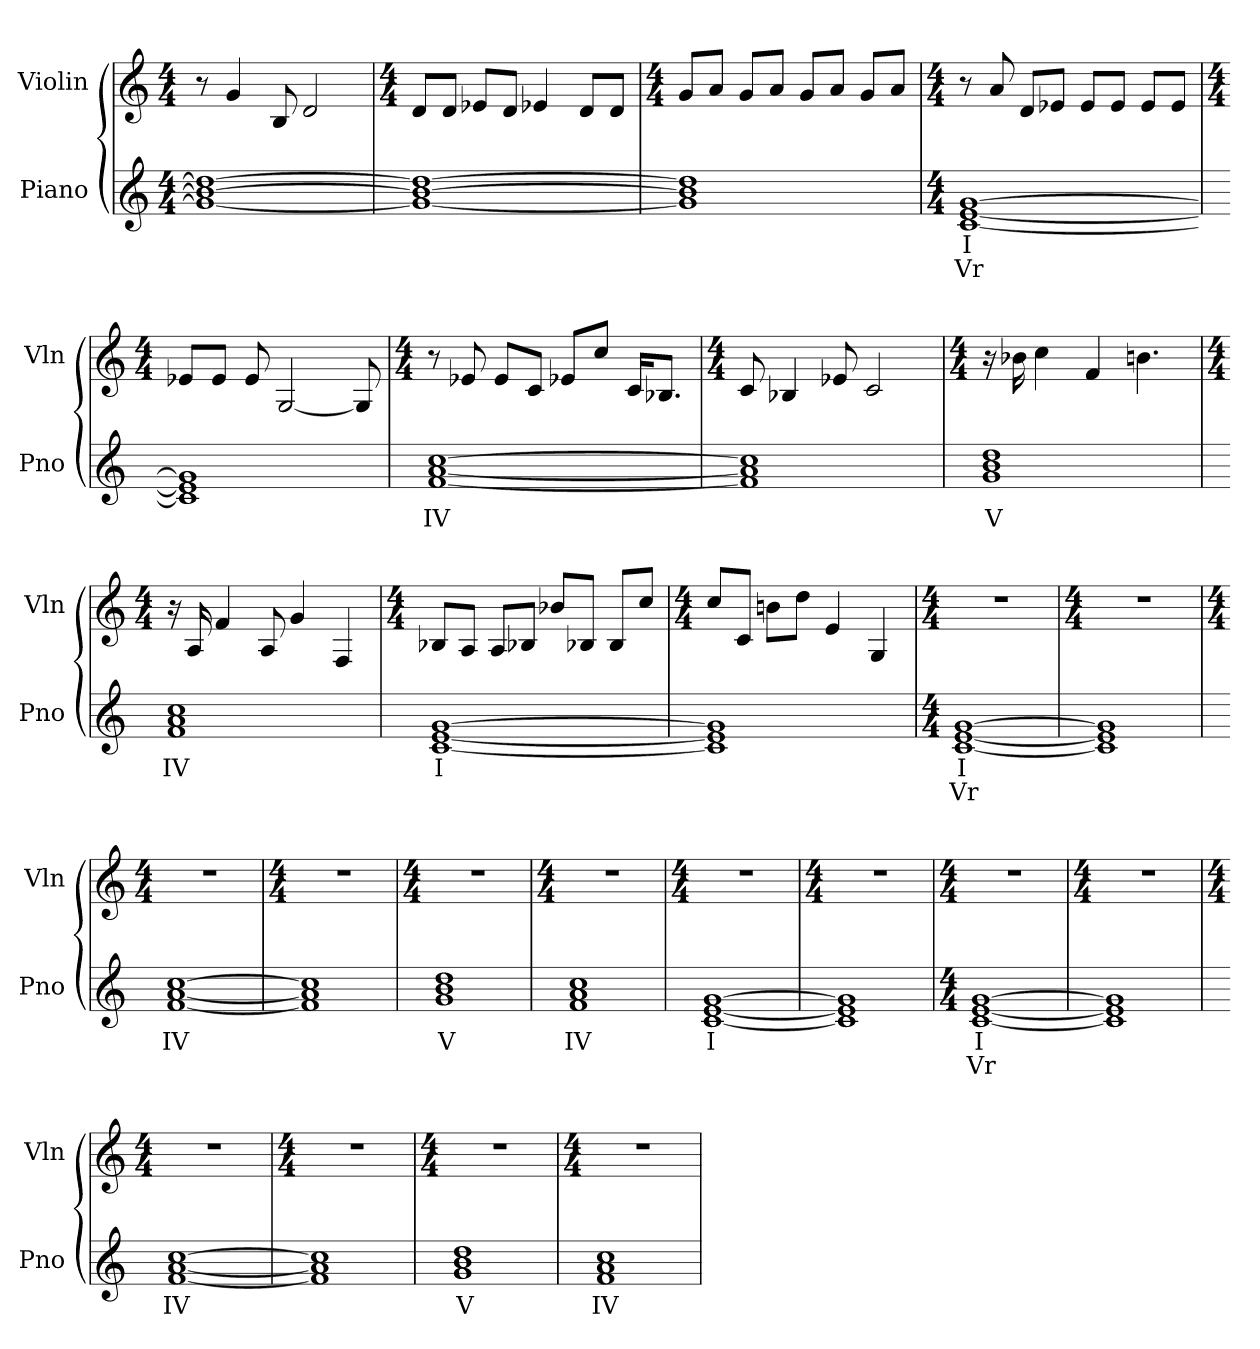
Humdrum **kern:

**kern	**text	**text	**kern
*part2	*part2	*part2	*part1
*staff2	*staff2	*staff2	*staff1
*I"Piano	*	*	*I"Violin
*I'Pno	*	*	*I'Vln
*k[]	*	*	*
*C:	*	*	*
*M4/4	*	*	*M4/4
=	=	=	=
1g_ 1b_ 1dd_	.	.	8r
.	.	.	4g
.	.	.	8B
.	.	.	2d
=	=	=	=
*k[]	*	*	*
*C:	*	*	*
*	*	*	*M4/4
1g_ 1b_ 1dd_	.	.	8dL
.	.	.	8dJ
.	.	.	8e-XL
.	.	.	8dJ
.	.	.	4e-X
.	.	.	8dL
.	.	.	8dJ
=	=	=	=
*k[]	*	*	*
*C:	*	*	*
*	*	*	*M4/4
1g] 1b] 1dd]	.	.	8gL
.	.	.	8aJ
.	.	.	8gL
.	.	.	8aJ
.	.	.	8gL
.	.	.	8aJ
.	.	.	8gL
.	.	.	8aJ
=	=	=	=
*k[]	*	*	*
*C:	*	*	*
*M4/4	*	*	*M4/4
[1c [1e [1g	I	Vr	8r
.	.	.	8a
.	.	.	8dL
.	.	.	8e-XJ
.	.	.	8e-L
.	.	.	8e-J
.	.	.	8e-L
.	.	.	8e-J
=	=	=	=
*k[]	*	*	*
*C:	*	*	*
*	*	*	*M4/4
1c] 1e] 1g]	.	.	8e-XL
.	.	.	8e-J
.	.	.	8e-
.	.	.	[2G
.	.	.	8G]
=	=	=	=
*k[]	*	*	*
*C:	*	*	*
*	*	*	*M4/4
[1f [1a [1cc	IV	.	8r
.	.	.	8e-X
.	.	.	8e-L
.	.	.	8cJ
.	.	.	8e-XL
.	.	.	8ccJ
.	.	.	16cKL
.	.	.	8.B-XJ
=	=	=	=
*k[]	*	*	*
*C:	*	*	*
*	*	*	*M4/4
1f] 1a] 1cc]	.	.	8c
.	.	.	4B-X
.	.	.	8e-X
.	.	.	2c
=	=	=	=
*k[]	*	*	*
*C:	*	*	*
*	*	*	*M4/4
1g 1b 1dd	V	.	16r
.	.	.	16b-X
.	.	.	4cc
.	.	.	4f
.	.	.	4.bn
=	=	=	=
*k[]	*	*	*
*C:	*	*	*
*	*	*	*M4/4
1f 1a 1cc	IV	.	16r
.	.	.	16A
.	.	.	4f
.	.	.	8A
.	.	.	4g
.	.	.	4F
=	=	=	=
*k[]	*	*	*
*C:	*	*	*
*	*	*	*M4/4
[1c [1e [1g	I	.	8B-XL
.	.	.	8AJ
.	.	.	8AL
.	.	.	8B-XJ
.	.	.	8b-XL
.	.	.	8B-XJ
.	.	.	8B-L
.	.	.	8ccJ
=	=	=	=
*k[]	*	*	*
*C:	*	*	*
*	*	*	*M4/4
1c] 1e] 1g]	.	.	8ccL
.	.	.	8cJ
.	.	.	8bnL
.	.	.	8ddJ
.	.	.	4e
.	.	.	4G
=	=	=	=
*k[]	*	*	*
*C:	*	*	*
*M4/4	*	*	*M4/4
[1c [1e [1g	I	Vr	1r
=	=	=	=
*k[]	*	*	*
*C:	*	*	*
*	*	*	*M4/4
1c] 1e] 1g]	.	.	1r
=	=	=	=
*k[]	*	*	*
*C:	*	*	*
*	*	*	*M4/4
[1f [1a [1cc	IV	.	1r
=	=	=	=
*k[]	*	*	*
*C:	*	*	*
*	*	*	*M4/4
1f] 1a] 1cc]	.	.	1r
=	=	=	=
*k[]	*	*	*
*C:	*	*	*
*	*	*	*M4/4
1g 1b 1dd	V	.	1r
=	=	=	=
*k[]	*	*	*
*C:	*	*	*
*	*	*	*M4/4
1f 1a 1cc	IV	.	1r
=	=	=	=
*k[]	*	*	*
*C:	*	*	*
*	*	*	*M4/4
[1c [1e [1g	I	.	1r
=	=	=	=
*k[]	*	*	*
*C:	*	*	*
*	*	*	*M4/4
1c] 1e] 1g]	.	.	1r
=	=	=	=
*k[]	*	*	*
*C:	*	*	*
*M4/4	*	*	*M4/4
[1c [1e [1g	I	Vr	1r
=	=	=	=
*k[]	*	*	*
*C:	*	*	*
*	*	*	*M4/4
1c] 1e] 1g]	.	.	1r
=	=	=	=
*k[]	*	*	*
*C:	*	*	*
*	*	*	*M4/4
[1f [1a [1cc	IV	.	1r
=	=	=	=
*k[]	*	*	*
*C:	*	*	*
*	*	*	*M4/4
1f] 1a] 1cc]	.	.	1r
=	=	=	=
*k[]	*	*	*
*C:	*	*	*
*	*	*	*M4/4
1g 1b 1dd	V	.	1r
=	=	=	=
*k[]	*	*	*
*C:	*	*	*
*	*	*	*M4/4
1f 1a 1cc	IV	.	1r
=	=	=	=
*-	*-	*-	*-
